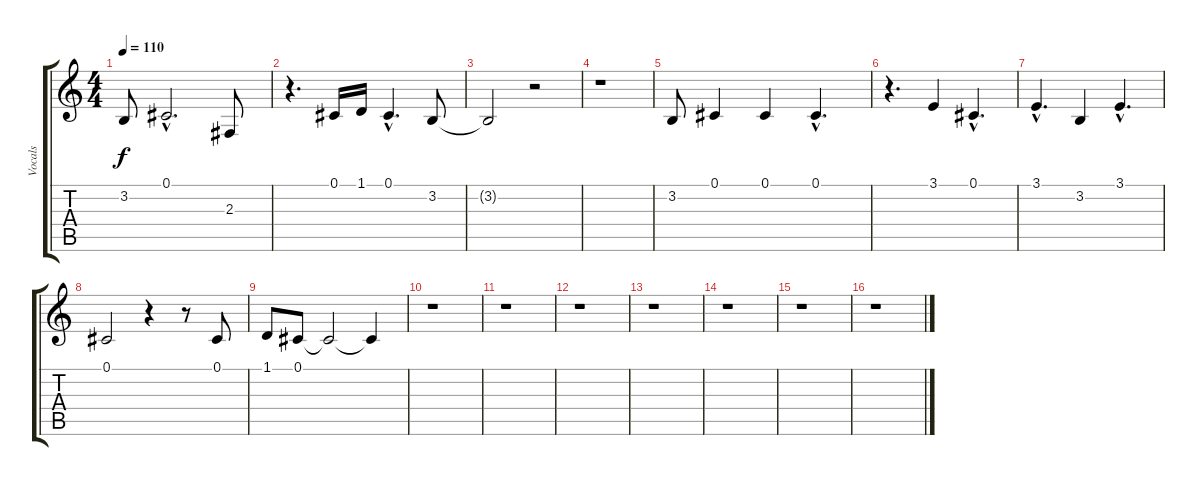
\track ("Vocals" "Vocals") {instrument lead2sawtooth}
\staff {score tabs}
\tuning (Db4 Ab3 E3 B2 Gb2 Db2) {hide}
\ts (4 4)
\tempo 110
\clef g2
\ks c
3.2.8{dy f} 0.1{hac}.2{d} 2.3.8 |
r.4{d} 0.1.16 1.1.16 0.1{hac}.4{d} 3.2.8 |
3.2{t}.2 r.2 |
r.1 |
3.2.8 0.1.4 0.1.4 0.1{hac}.4{d} |
r.4{d} 3.1.4 0.1{hac}.4{d} |
3.1{hac}.4{d} 3.2.4 3.1{hac}.4{d} |
0.1.2 r.4 r.8 0.1.8 |
1.1.8 0.1.8{volume 0} 0.1{t}.2 0.1{t}.4 |
r.1 |
r.1 |
r.1 |
r.1 |
r.1 |
r.1 |
r.1
